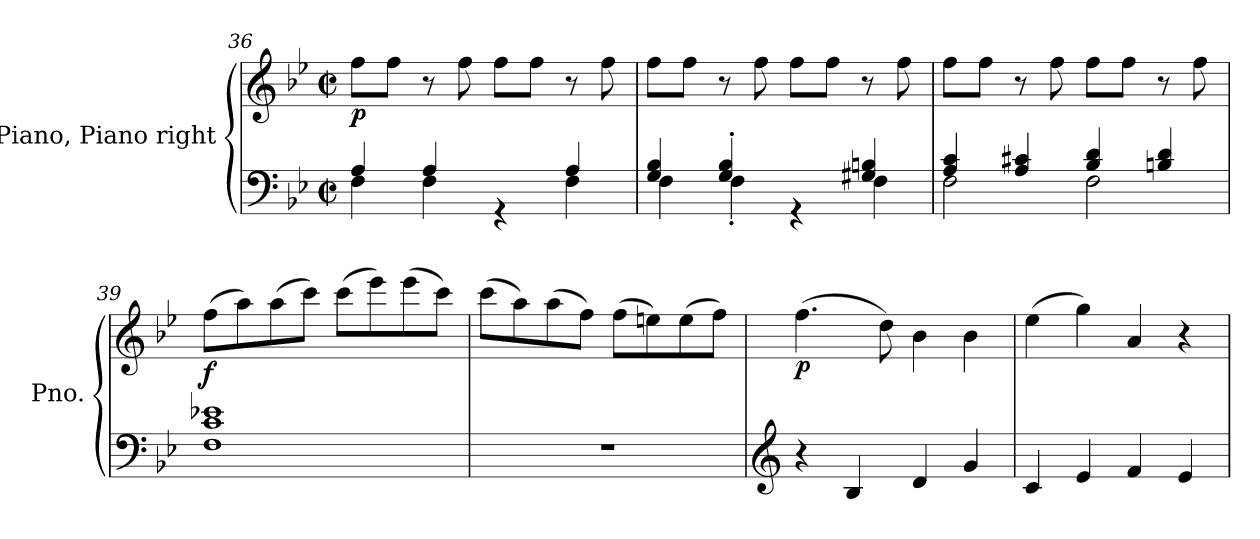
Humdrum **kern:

**kern	**kern	**dynam
*part1	*part1	*part1
*staff2	*staff1	*staff1/2
*I"Piano, Piano right	*	*
*I'Pno.	*	*
*clefF4	*clefG2	*
*k[b-e-]	*k[b-e-]	*
*M2/2	*M2/2	*
*met(c|)	*met(c|)	*
=36	=36	=36
*^	*	*
!	!	!	!LO:DY:b
4A/	4F\	8ff\L	p
.	.	8ff\J	.
4A/	4F\	8r	.
.	.	8ff\	.
4rGG	4ryy	8ff\L	.
.	.	8ff\J	.
4A/	4F\	8r	.
.	.	8ff\	.
=37	=37	=37	=37
4G/ 4B-/	4F\	8ff\L	.
.	.	8ff\J	.
4G/' 4B-/'	4F'\	8r	.
.	.	8ff\	.
4rGG	4ryy	8ff\L	.
.	.	8ff\J	.
4G#X/ 4Bn/	4F\	8r	.
.	.	8ff\	.
=38	=38	=38	=38
4A/ 4c/	2F\	8ff\L	.
.	.	8ff\J	.
4A/ 4c#X/	.	8r	.
.	.	8ff\	.
4B-/ 4d/	2F\	8ff\L	.
.	.	8ff\J	.
4Bn/ 4d/	.	8r	.
.	.	8ff\	.
*v	*v	*	*
=39	=39	=39
!	!	!LO:DY:b
1F 1c 1e-X	(>8ff\L	f
.	8aa\)	.
.	(>8aa\	.
.	8ccc\J)	.
.	(>8ccc\L	.
.	8eee-\)	.
.	(>8eee-\	.
.	8ccc\J)	.
=40	=40	=40
1r	(>8ccc\L	.
.	8aa\)	.
.	(>8aa\	.
.	8ff\J)	.
.	(>8ff\L	.
.	8een\)	.
.	(>8ee\	.
.	8ff\J)	.
=41	=41	=41
*clefG2	*	*
!	!	!LO:DY:b
4r	(>4.ff\	p
4B-/	.	.
.	8dd\)	.
4d/	4b-\	.
4g/	4b-\	.
=42	=42	=42
4c/	(>4ee-\	.
4e-/	4gg\)	.
4f/	4a/	.
4e-/	4r	.
=	=	=
*-	*-	*-
